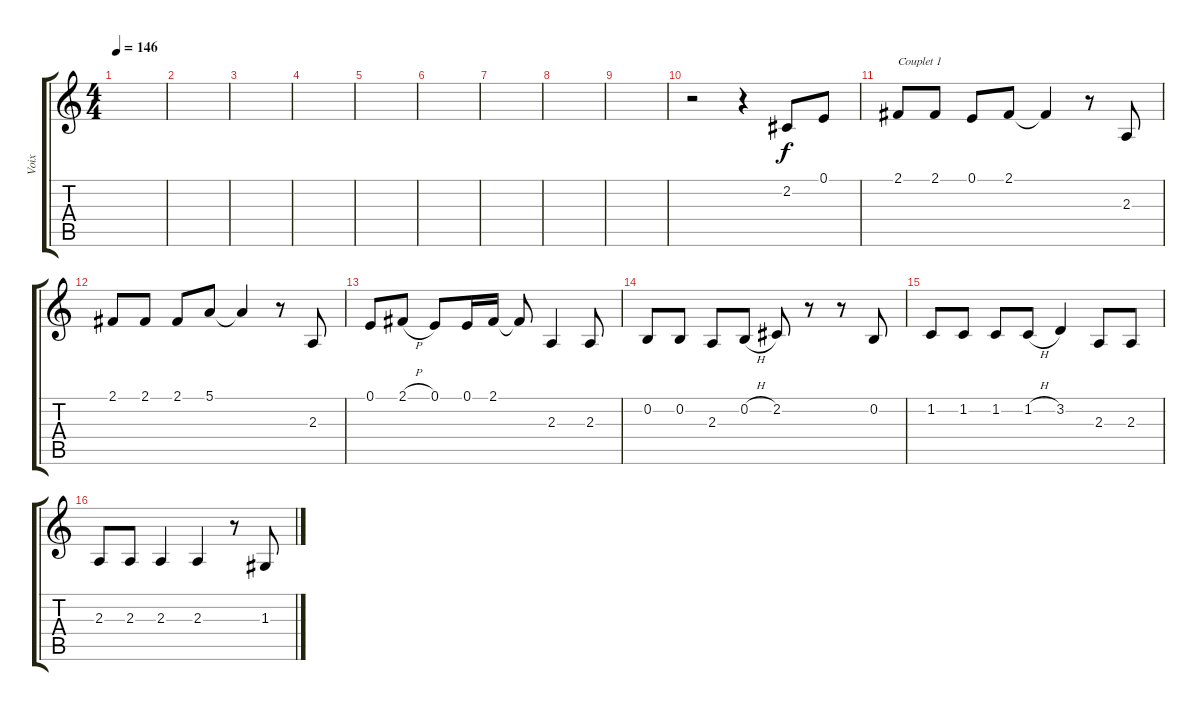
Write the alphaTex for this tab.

\track ("Voix" "Voix") {instrument accordion}
\staff {score tabs}
\tuning (E4 B3 G3 D3 A2 E2) {hide}
\ts (4 4)
\tempo 146
\clef g2
\ks c
|
|
|
|
|
|
|
|
|
r.2 r.4 2.2.8 0.1.8 |
2.1.8{txt "Couplet 1"} 2.1.8 0.1.8 2.1.8 2.1{t}.4 r.8 2.3.8 |
2.1.8 2.1.8 2.1.8 5.1.8 5.1{t}.4 r.8 2.3.8 |
0.1.8 2.1{h}.8 0.1.8 0.1.16 2.1.16 2.1{t}.8 2.3.4 2.3.8 |
0.2.8 0.2.8 2.3.8 0.2{h}.8 2.2.8 r.8 r.8 0.2.8 |
1.2.8 1.2.8 1.2.8 1.2{h}.8 3.2.4 2.3.8 2.3.8 |
2.3.8 2.3.8 2.3.4 2.3.4 r.8 1.3.8
